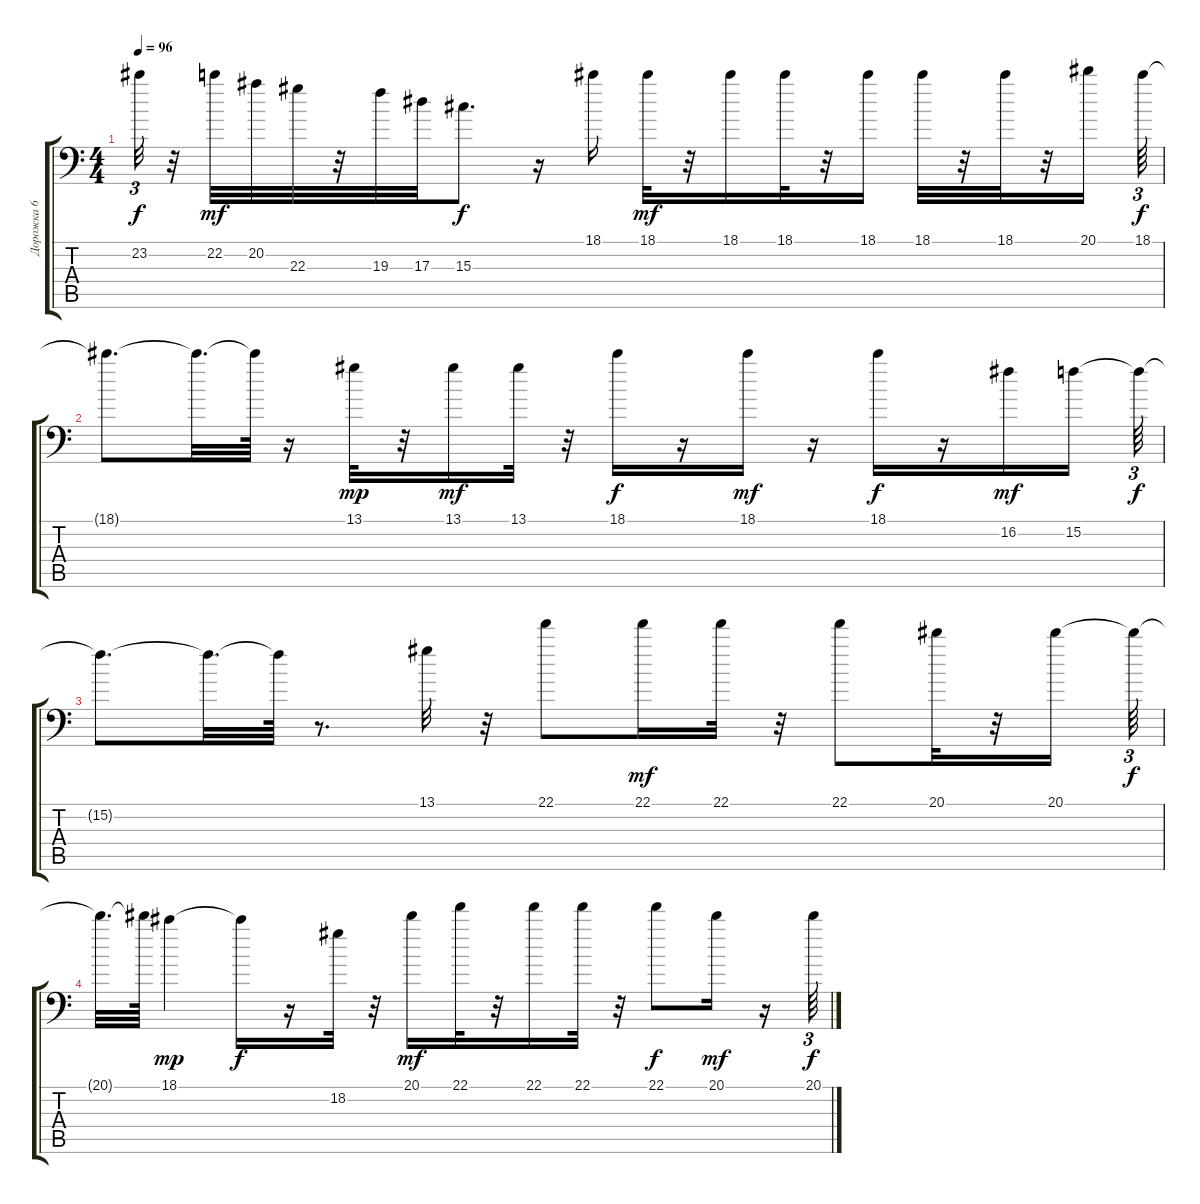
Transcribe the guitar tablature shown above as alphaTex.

\track ("Дорожка 6" "Дорожка 6") {instrument overdrivenguitar}
\staff {score tabs}
\tuning (G3 D3 Bb2 F2 C2 F1) {hide}
\ts (4 4)
\tempo 96
\clef f4
\ks c
23.2{t}.32{tu (3 2) dy f} r.32 22.2.32{dy mf} 20.2.32 22.3.32 r.32 19.3.32 17.3.32 15.3.8{d dy f} r.16 18.1.16 18.1.32{dy mf} r.32 18.1.16 18.1.32 r.32 18.1.16 18.1.32 r.32 18.1.32 r.32 20.1.16 18.1.64{tu (3 2) dy f} |
18.1{t}.8{d} 18.1{t}.32{d} 18.1{t}.64 r.16 13.1.32{dy mp} r.32 13.1.16{dy mf} 13.1.32 r.32 18.1.16{dy f} r.16 18.1.16{dy mf} r.16 18.1.16{dy f} r.16 16.2.16{dy mf} 15.2.16 15.2{t}.64{tu (3 2) dy f} |
15.2{t}.8{d} 15.2{t}.32{d} 15.2{t}.64 r.8{d} 13.1.32 r.32 22.1.8 22.1.16{dy mf} 22.1.32 r.32 22.1.8 20.1.32 r.32 20.1.16 20.1{t}.64{tu (3 2) dy f} |
20.1{t}.32{d} 20.1{t}.64 18.1.4{dy mp} 18.1{t}.16{dy f} r.16 18.2.32 r.32 20.1.16{dy mf} 22.1.32 r.32 22.1.16 22.1.32 r.32 22.1.8{dy f} 20.1.16{dy mf} r.16 20.1.64{tu (3 2) dy f}
